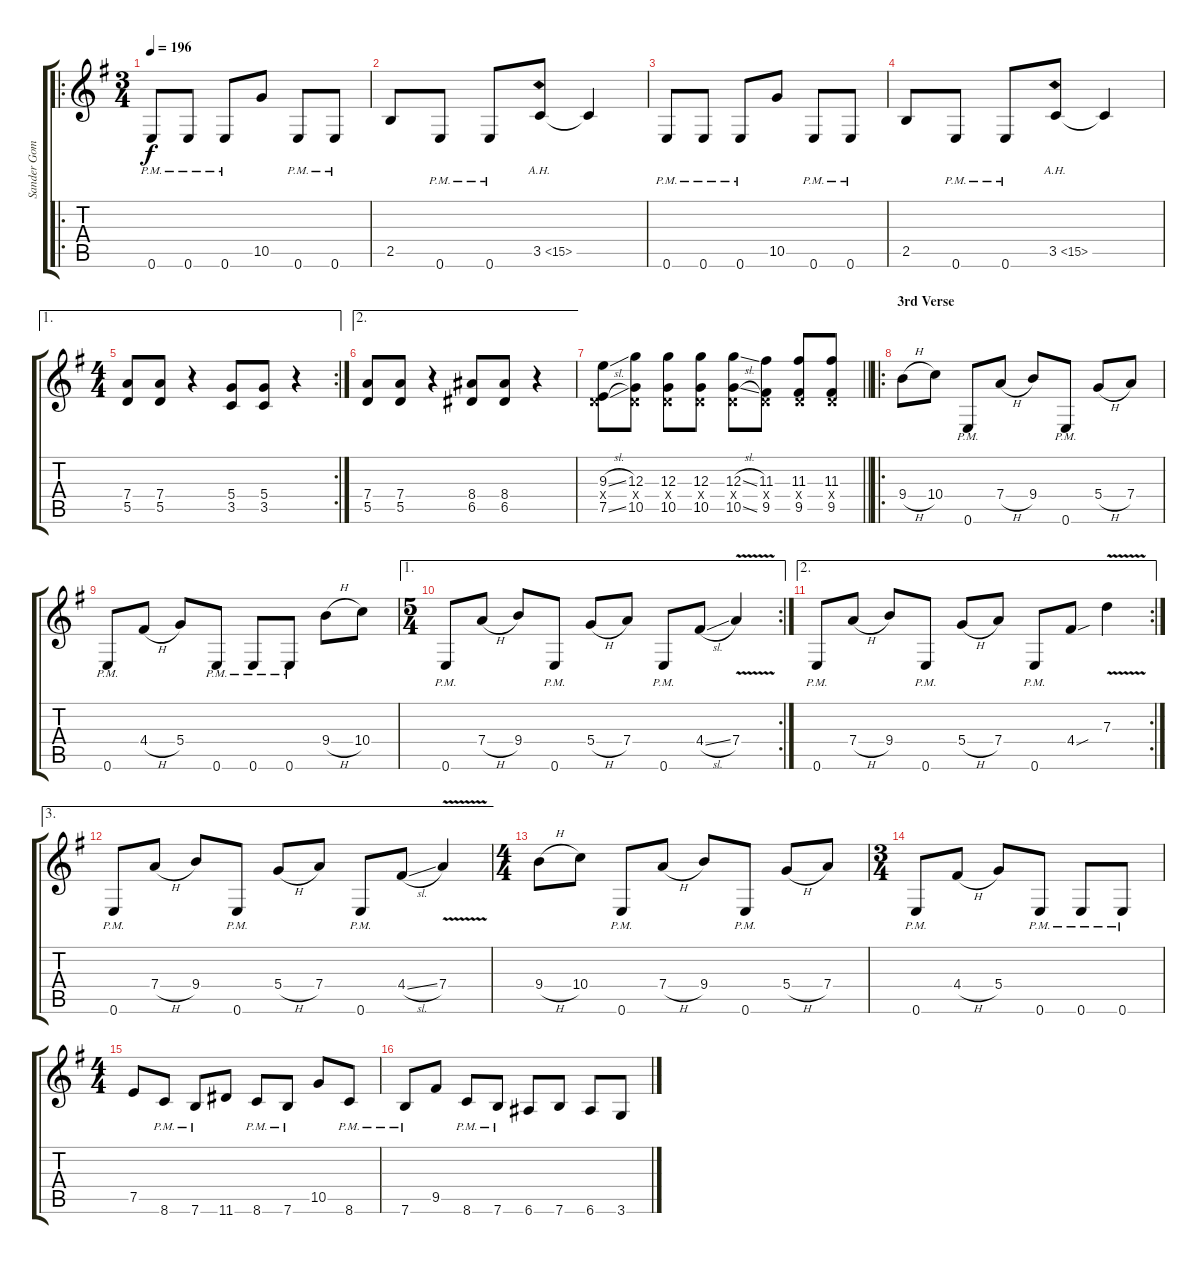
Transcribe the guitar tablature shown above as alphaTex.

\track ("Sander Gommans" "Sander Gom") {instrument distortionguitar}
\staff {score tabs}
\tuning (E4 B3 G3 D3 A2 E2) {hide}
\ro
\ts (3 4)
\tempo 196
\clef g2
\ks g
0.6{pm}.8{dy f} 0.6{pm}.8 0.6{pm}.8 10.5.8 0.6{pm}.8 0.6{pm}.8 |
2.5.8 0.6{pm}.8 0.6{pm}.8 3.5{ah 12}.8 3.5{t}.4 |
0.6{pm}.8 0.6{pm}.8 0.6{pm}.8 10.5.8 0.6{pm}.8 0.6{pm}.8 |
2.5.8 0.6{pm}.8 0.6{pm}.8 3.5{ah 12}.8 3.5{t}.4 |
\ae 1
\rc 2
\ts (4 4)
(7.4 5.5).8 (7.4 5.5).8 r.4 (5.4 3.5).8 (5.4 3.5).8 r.4 |
\ae 2
(7.4 5.5).8 (7.4 5.5).8 r.4 (8.4 6.5).8 (8.4 6.5).8 r.4 |
\barLineRight lightlight
(9.3{sl} 0.4{x} 7.5{sl}).8 (12.3 0.4{x} 10.5).8 (12.3 0.4{x} 10.5).8 (12.3 0.4{x} 10.5).8 (12.3{sl} 0.4{x} 10.5{sl}).8 (11.3 0.4{x} 9.5).8 (11.3 0.4{x} 9.5).8 (11.3 0.4{x} 9.5).8 |
\ro
\section ("" "3rd Verse")
9.4{h}.8 10.4.8 0.6{pm}.8 7.4{h}.8 9.4.8 0.6{pm}.8 5.4{h}.8 7.4.8 |
0.6{pm}.8 4.4{h}.8 5.4.8 0.6{pm}.8 0.6{pm}.8 0.6{pm}.8 9.4{h}.8 10.4.8 |
\ae 1
\rc 2
\ts (5 4)
0.6{pm}.8 7.4{h}.8 9.4.8 0.6{pm}.8 5.4{h}.8 7.4.8 0.6{pm}.8 4.4{sl}.8 7.4{v}.4 |
\ae 2
\rc 2
0.6{pm}.8 7.4{h}.8 9.4.8 0.6{pm}.8 5.4{h}.8 7.4.8 0.6{pm}.8 4.4{sou}.8 7.3{v}.4 |
\ae 3
0.6{pm}.8 7.4{h}.8 9.4.8 0.6{pm}.8 5.4{h}.8 7.4.8 0.6{pm}.8 4.4{sl}.8 7.4{v}.4 |
\ts (4 4)
9.4{h}.8 10.4.8 0.6{pm}.8 7.4{h}.8 9.4.8 0.6{pm}.8 5.4{h}.8 7.4.8 |
\ts (3 4)
0.6{pm}.8 4.4{h}.8 5.4.8 0.6{pm}.8 0.6{pm}.8 0.6{pm}.8 |
\ts (4 4)
7.5.8 8.6{pm}.8 7.6{pm}.8 11.6.8 8.6{pm}.8 7.6{pm}.8 10.5.8 8.6{pm}.8 |
7.6{pm}.8 9.5.8 8.6{pm}.8 7.6{pm}.8 6.6.8 7.6.8 6.6.8 3.6.8
